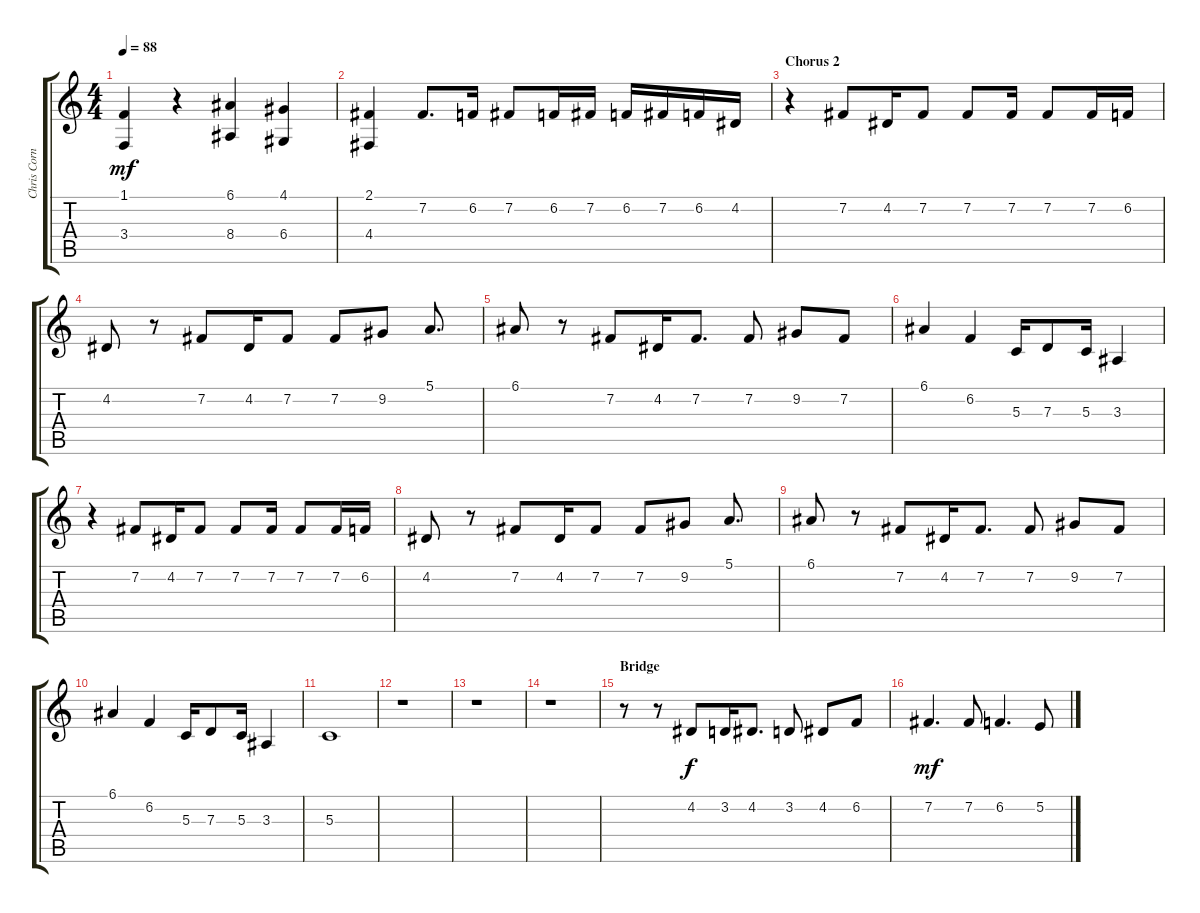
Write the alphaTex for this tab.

\track ("Chris Cornell, Alain Johannes - Vocals" "Chris Corn") {instrument altosax}
\staff {score tabs}
\tuning (E4 B3 G3 D3 A2 E2) {hide}
\ts (4 4)
\tempo 88
\clef g2
\ks c
(1.1 3.4).4{dy mf} r.4 (6.1 8.4).4 (4.1 6.4).4 |
(2.1 4.4).4 7.2.8{d} 6.2.16 7.2.8 6.2.16 7.2.16 6.2.16 7.2.16 6.2.16 4.2.16 |
\section ("" "Chorus 2")
r.4 7.2.8 4.2.16 7.2.8 7.2.8 7.2.16 7.2.8 7.2.16 6.2.16 |
4.2.8 r.8 7.2.8 4.2.16 7.2.8 7.2.8 9.2.8 5.1.8{d} |
6.1.8 r.8 7.2.8 4.2.16 7.2.8{d} 7.2.8 9.2.8 7.2.8 |
6.1.4 6.2.4 5.3.16 7.3.8 5.3.16 3.3.4 |
r.4 7.2.8 4.2.16 7.2.8 7.2.8 7.2.16 7.2.8 7.2.16 6.2.16 |
4.2.8 r.8 7.2.8 4.2.16 7.2.8 7.2.8 9.2.8 5.1.8{d} |
6.1.8 r.8 7.2.8 4.2.16 7.2.8{d} 7.2.8 9.2.8 7.2.8 |
6.1.4 6.2.4 5.3.16 7.3.8 5.3.16 3.3.4 |
5.3.1 |
r.1 |
r.1 |
r.1 |
\section ("" "Bridge")
r.8 r.8 4.2.8{dy f} 3.2.16 4.2.8{d} 3.2.8 4.2.8 6.2.8 |
7.2.4{d dy mf} 7.2.8 6.2.4{d} 5.2.8
